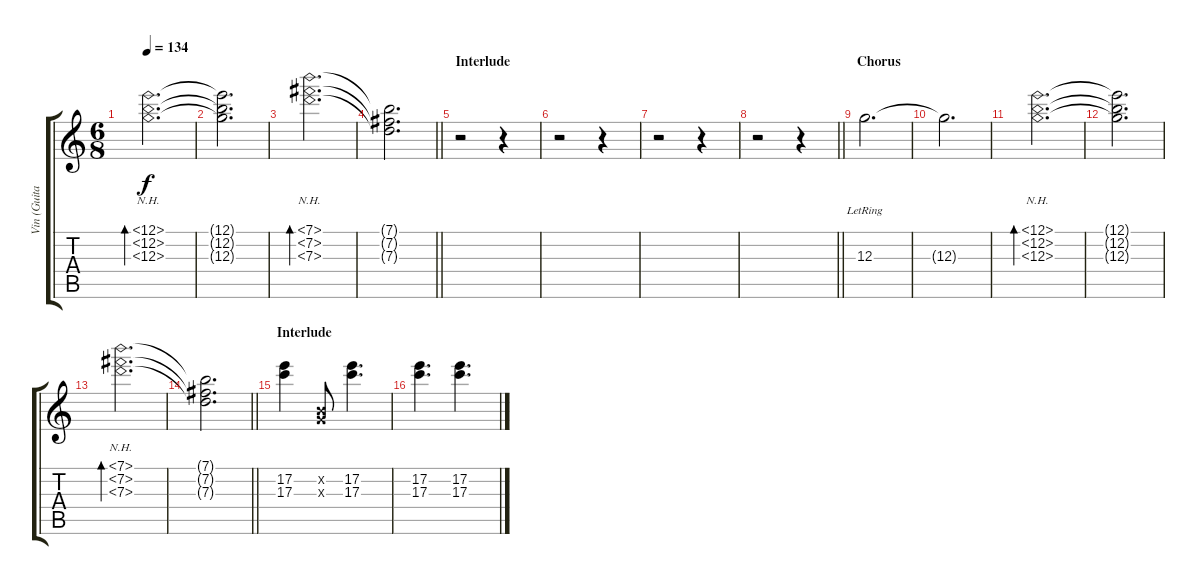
\track ("Vin (Guitar)" "Vin (Guita") {instrument electricguitarclean}
\staff {score tabs}
\tuning (E4 B3 G3 D3 A2 E2) {hide}
\ts (6 8)
\tempo 134
\clef g2
\ks c
(12.1{nh} 12.2{nh} 12.3{nh}).2{d bd 240 dy f} |
(12.1{t} 12.2{t} 12.3{t}).2{d} |
(7.1{nh} 7.2{nh} 7.3{nh}).2{d bd 240} |
\barLineRight lightlight
(7.1{t} 7.2{t} 7.3{t}).2{d} |
\section ("" "Interlude")
r.2 r.4 |
r.2 r.4 |
r.2 r.4 |
\barLineRight lightlight
r.2 r.4 |
\section ("" "Chorus")
12.3{lr}.2{d} |
12.3{t}.2{d} |
(12.1{nh} 12.2{nh} 12.3{nh}).2{d bd 240} |
(12.1{t} 12.2{t} 12.3{t}).2{d} |
(7.1{nh} 7.2{nh} 7.3{nh}).2{d bd 240} |
\barLineRight lightlight
(7.1{t} 7.2{t} 7.3{t}).2{d} |
\section ("" "Interlude")
(17.2 17.3).4 (0.2{x} 0.3{x}).8 (17.2 17.3).4{d} |
(17.2 17.3).4{d} (17.2 17.3).4{d}
